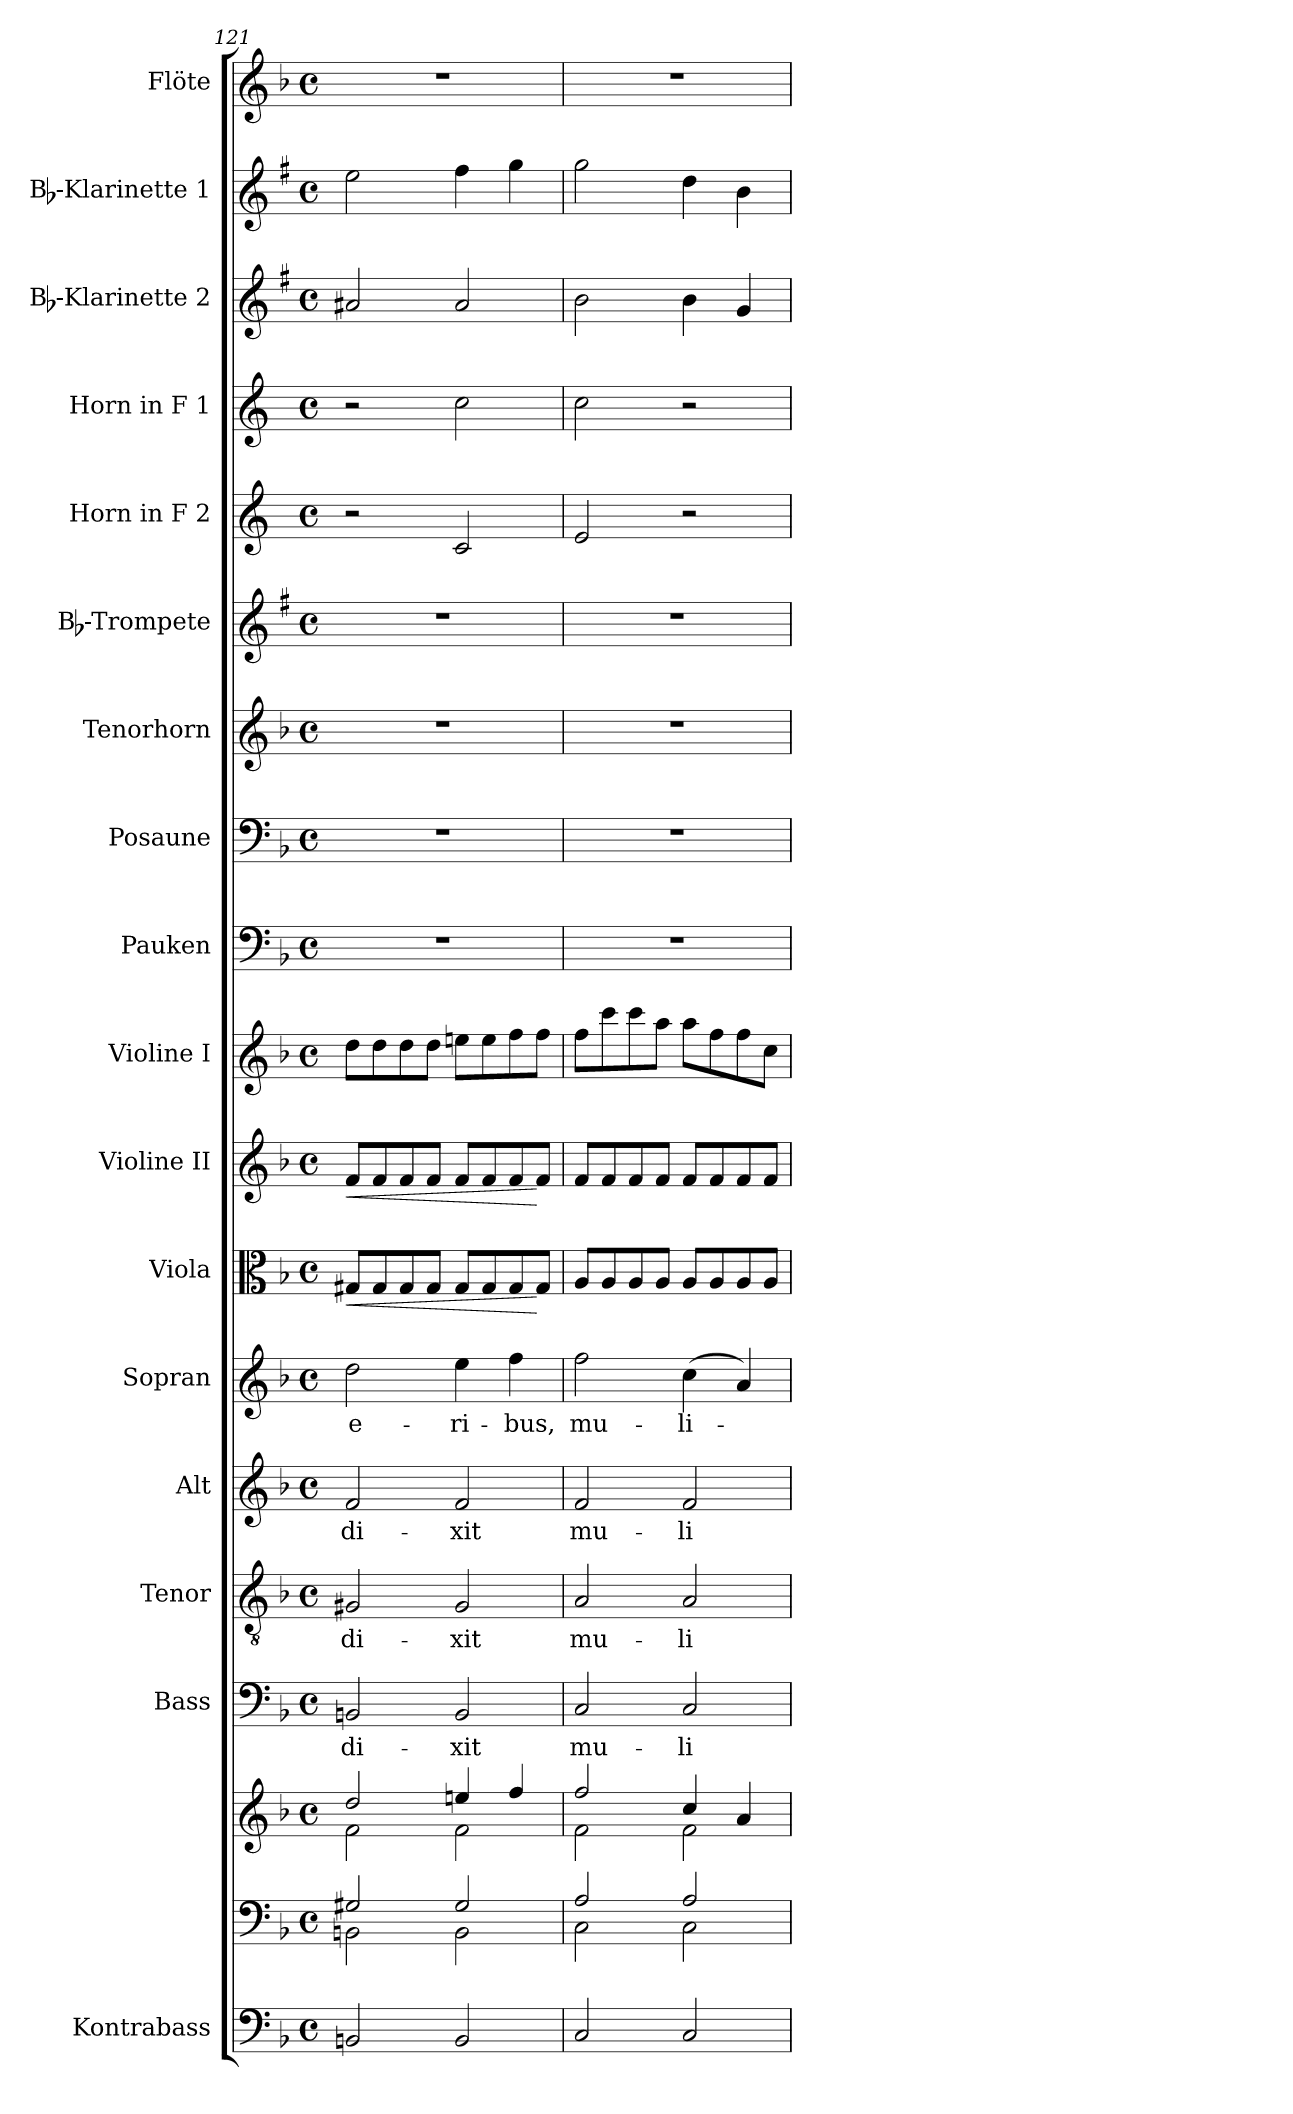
**kern	**kern	**kern	**kern	**text	**kern	**text	**kern	**text	**kern	**text	**kern	**dynam	**kern	**dynam	**kern	**kern	**kern	**kern	**kern	**kern	**kern	**kern	**kern	**kern
*part18	*part17	*part17	*part16	*part16	*part15	*part15	*part14	*part14	*part13	*part13	*part12	*part12	*part11	*part11	*part10	*part9	*part8	*part7	*part6	*part5	*part4	*part3	*part2	*part1
*staff19	*staff18	*staff17	*staff16	*staff16	*staff15	*staff15	*staff14	*staff14	*staff13	*staff13	*staff12	*staff12	*staff11	*staff11	*staff10	*staff9	*staff8	*staff7	*staff6	*staff5	*staff4	*staff3	*staff2	*staff1
*I"Kontrabass	*	*	*I"Bass	*	*I"Tenor	*	*I"Alt	*	*I"Sopran	*	*I"Viola	*	*I"Violine II	*	*I"Violine I	*I"Pauken	*I"Posaune	*I"Tenorhorn	*I"Bb-Trompete	*I"Horn in F 2	*I"Horn in F 1	*I"Bb-Klarinette 2	*I"Bb-Klarinette 1	*I"Flöte
*I'Kb.	*	*	*I'B.	*	*I'T.	*	*I'A.	*	*I'S.	*	*I'Vla.	*	*I'Vl. II	*	*I'Vl. I	*I'Pk.	*I'Pos.	*I'T. Hrn.	*I'Bb Trp.	*	*	*I'Bb Kl. 2	*I'Bb Kl. 1	*I'Fl.
*clefF4	*clefF4	*clefG2	*clefF4	*	*clefGv2	*	*clefG2	*	*clefG2	*	*clefC3	*	*clefG2	*	*clefG2	*clefF4	*clefF4	*clefG2	*clefG2	*clefG2	*clefG2	*clefG2	*clefG2	*clefG2
*ITrd7c12	*	*	*	*	*	*	*	*	*	*	*	*	*	*	*	*	*	*ITrd8c14	*ITrd1c2	*ITrd4c7	*ITrd4c7	*ITrd1c2	*ITrd1c2	*
*k[b-]	*k[b-]	*k[b-]	*k[b-]	*	*k[b-]	*	*k[b-]	*	*k[b-]	*	*k[b-]	*	*k[b-]	*	*k[b-]	*k[b-]	*k[b-]	*k[b-]	*k[b-]	*k[b-]	*k[b-]	*k[b-]	*k[b-]	*k[b-]
*F:	*F:	*F:	*F:	*	*F:	*	*F:	*	*F:	*	*F:	*	*F:	*	*F:	*F:	*F:	*F:	*F:	*F:	*F:	*F:	*F:	*F:
*M4/4	*M4/4	*M4/4	*M4/4	*	*M4/4	*	*M4/4	*	*M4/4	*	*M4/4	*	*M4/4	*	*M4/4	*M4/4	*M4/4	*M4/4	*M4/4	*M4/4	*M4/4	*M4/4	*M4/4	*M4/4
*met(c)	*met(c)	*met(c)	*met(c)	*	*met(c)	*	*met(c)	*	*met(c)	*	*met(c)	*	*met(c)	*	*met(c)	*met(c)	*met(c)	*met(c)	*met(c)	*met(c)	*met(c)	*met(c)	*met(c)	*met(c)
=121	=121	=121	=121	=121	=121	=121	=121	=121	=121	=121	=121	=121	=121	=121	=121	=121	=121	=121	=121	=121	=121	=121	=121	=121
*	*^	*^	*	*	*	*	*	*	*	*	*	*	*	*	*	*	*	*	*	*	*	*	*	*
!	!	!	!	!	!	!LO:LY:b	!	!LO:LY:b	!	!LO:LY:b	!	!LO:LY:b	!	!LO:HP:b	!	!LO:HP:b	!	!	!	!	!	!	!	!	!	!
2BBBn/	2G#X/	2BBn\	2dd/	2f\	2BBn/	di-	2G#X/	di-	2f/	di-	2dd\	-e-	8G#X/L	<	8f/L	<	8dd\L	1r	1r	1r	1r	2r	2r	2g#X/	2dd\	1r
.	.	.	.	.	.	.	.	.	.	.	.	.	8G#/	.	8f/	.	8dd\	.	.	.	.	.	.	.	.	.
.	.	.	.	.	.	.	.	.	.	.	.	.	8G#/	.	8f/	.	8dd\	.	.	.	.	.	.	.	.	.
.	.	.	.	.	.	.	.	.	.	.	.	.	8G#/J	.	8f/J	.	8dd\J	.	.	.	.	.	.	.	.	.
!	!	!	!	!	!	!LO:LY:b	!	!LO:LY:b	!	!LO:LY:b	!	!LO:LY:b	!	!	!	!	!	!	!	!	!	!	!	!	!	!
2BBB/	2G#/	2BB\	4een/	2f\	2BB/	-xit	2G#/	-xit	2f/	-xit	4ee\	-ri-	8G#/L	.	8f/L	.	8een\L	.	.	.	.	2F/	2f\	2g#/	4ee\	.
.	.	.	.	.	.	.	.	.	.	.	.	.	8G#/	.	8f/	.	8ee\	.	.	.	.	.	.	.	.	.
!	!	!	!	!	!	!	!	!	!	!	!	!LO:LY:b	!	!	!	!	!	!	!	!	!	!	!	!	!	!
.	.	.	4ff/	.	.	.	.	.	.	.	4ff\	-bus,	8G#/	.	8f/	.	8ff\	.	.	.	.	.	.	.	4ff\	.
.	.	.	.	.	.	.	.	.	.	.	.	.	8G#/J	[	8f/J	[	8ff\J	.	.	.	.	.	.	.	.	.
=122	=122	=122	=122	=122	=122	=122	=122	=122	=122	=122	=122	=122	=122	=122	=122	=122	=122	=122	=122	=122	=122	=122	=122	=122	=122	=122
!	!	!	!	!	!	!LO:LY:b	!	!LO:LY:b	!	!LO:LY:b	!	!LO:LY:b	!	!	!	!	!	!	!	!	!	!	!	!	!	!
2CC/	2A/	2C\	2ff/	2f\	2C/	mu-	2A/	mu-	2f/	mu-	2ff\	mu-	8A/L	.	8f/L	.	8ff\L	1r	1r	1r	1r	2A/	2f\	2a\	2ff\	1r
.	.	.	.	.	.	.	.	.	.	.	.	.	8A/	.	8f/	.	8ccc\	.	.	.	.	.	.	.	.	.
.	.	.	.	.	.	.	.	.	.	.	.	.	8A/	.	8f/	.	8ccc\	.	.	.	.	.	.	.	.	.
.	.	.	.	.	.	.	.	.	.	.	.	.	8A/J	.	8f/J	.	8aa\J	.	.	.	.	.	.	.	.	.
!	!	!	!	!	!	!LO:LY:b	!	!LO:LY:b	!	!LO:LY:b	!	!LO:LY:b	!	!	!	!	!	!	!	!	!	!	!	!	!	!
2CC/	2A/	2C\	4cc/	2f\	2C/	-li-	2A/	-li-	2f/	-li-	(>4cc\	-li-	8A/L	.	8f/L	.	8aa\L	.	.	.	.	2r	2r	4a\	4cc\	.
.	.	.	.	.	.	.	.	.	.	.	.	.	8A/	.	8f/	.	8ff\	.	.	.	.	.	.	.	.	.
.	.	.	4a/	.	.	.	.	.	.	.	4a/)	.	8A/	.	8f/	.	8ff\	.	.	.	.	.	.	4f/	4a\	.
.	.	.	.	.	.	.	.	.	.	.	.	.	8A/J	.	8f/J	.	8cc\J	.	.	.	.	.	.	.	.	.
*	*v	*v	*	*	*	*	*	*	*	*	*	*	*	*	*	*	*	*	*	*	*	*	*	*	*	*
*	*	*v	*v	*	*	*	*	*	*	*	*	*	*	*	*	*	*	*	*	*	*	*	*	*	*
=	=	=	=	=	=	=	=	=	=	=	=	=	=	=	=	=	=	=	=	=	=	=	=	=
*-	*-	*-	*-	*-	*-	*-	*-	*-	*-	*-	*-	*-	*-	*-	*-	*-	*-	*-	*-	*-	*-	*-	*-	*-
